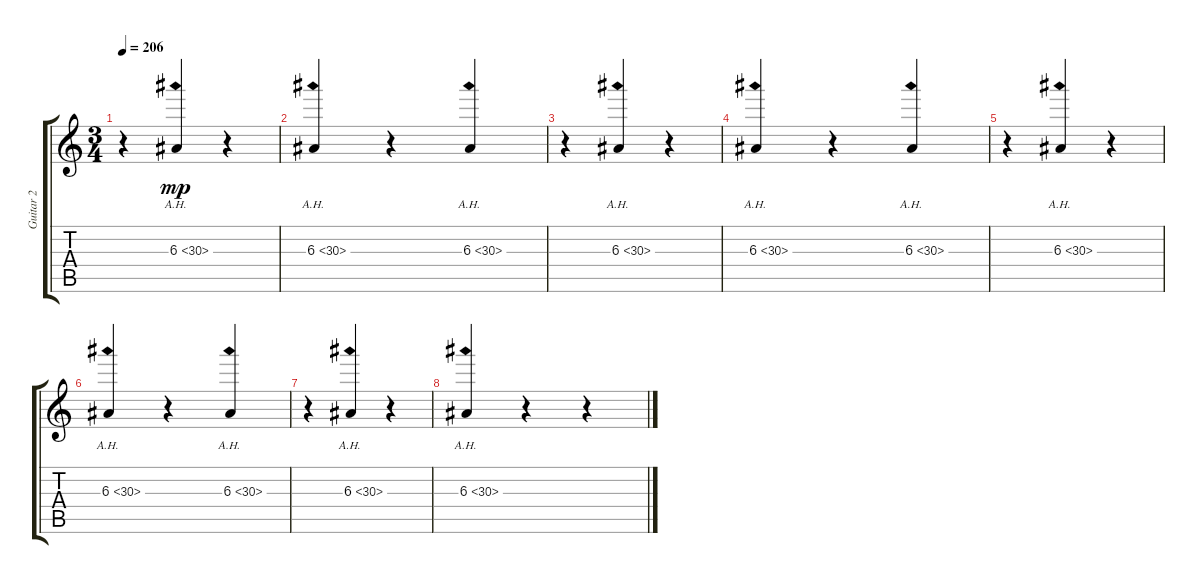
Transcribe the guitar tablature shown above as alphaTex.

\track ("Guitar 2" "Guitar 2") {instrument distortionguitar}
\staff {score tabs}
\tuning (Db4 Ab3 E3 B2 Gb2 Db2) {hide}
\ts (3 4)
\tempo 206
\clef g2
\ks c
r.4{dy mp} 6.3{ah 24}.4 r.4 |
6.3{ah 24}.4 r.4 6.3{ah 24}.4 |
r.4 6.3{ah 24}.4 r.4 |
6.3{ah 24}.4 r.4 6.3{ah 24}.4 |
r.4 6.3{ah 24}.4 r.4 |
6.3{ah 24}.4 r.4 6.3{ah 24}.4 |
r.4 6.3{ah 24}.4 r.4 |
6.3{ah 24}.4 r.4 r.4
